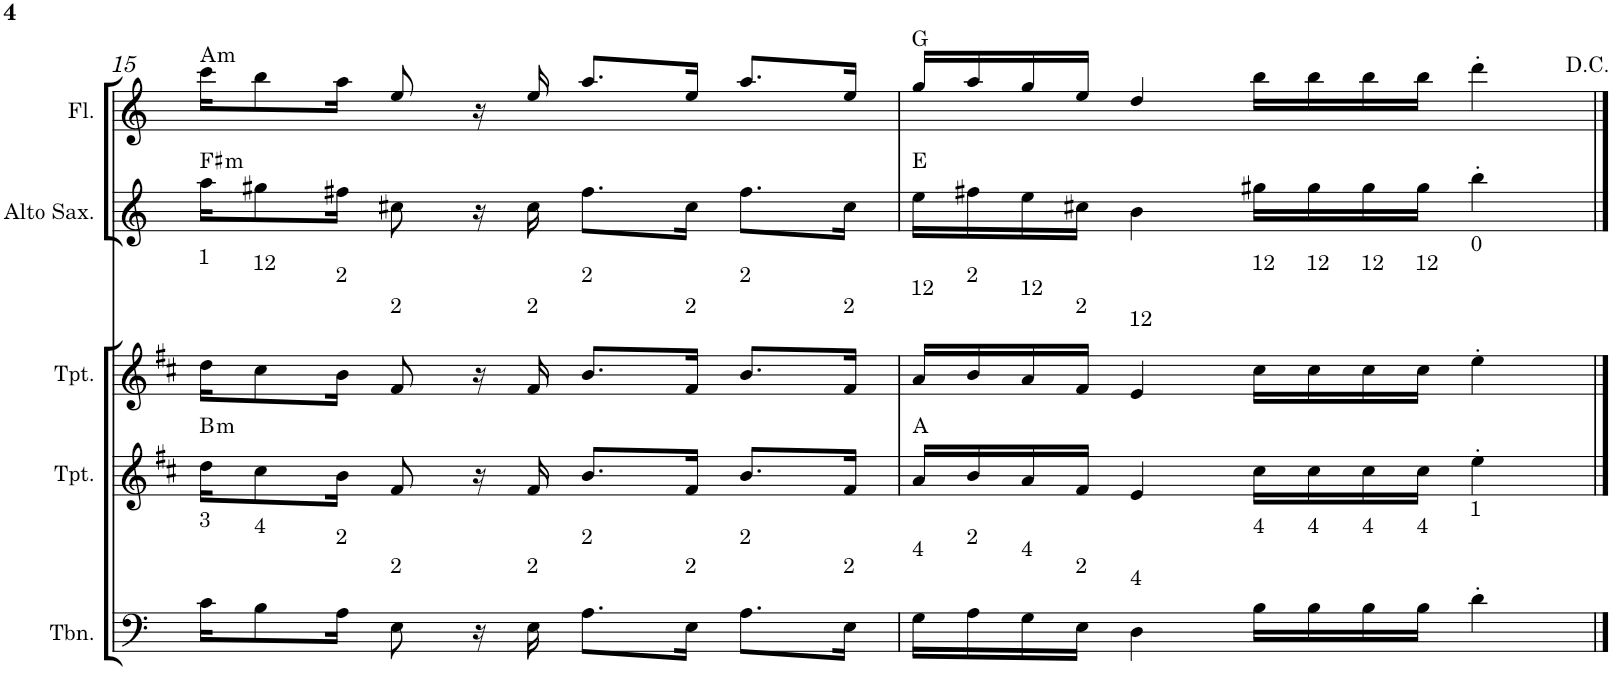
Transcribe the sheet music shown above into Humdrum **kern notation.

**kern	**kern	**harte	**kern	**kern	**harte	**kern	**harte
*part5	*part4	*part4	*part3	*part2	*part2	*part1	*part1
*staff5	*staff4	*	*staff3	*staff2	*	*staff1	*
*I"C clavF	*I"Bb	*	*I"Bb - Pirata	*I"Eb	*	*I"C clavG	*
!!LO:PB:g=z
*clefF4	*clefG2	*	*clefG2	*clefG2	*	*clefG2	*
*	*Trd1c2	*	*Trd1c2	*Trd5c9	*	*	*
*k[]	*k[f#c#]	*	*k[f#c#]	*k[]	*	*k[]	*
*C:	*D:	*	*D:	*	*	*C:	*
*M4/4	*M4/4	*	*M4/4	*M4/4	*	*M4/4	*
=15	=15	=15	=15	=15	=15	=15	=15
!	!	!	!LO:TX:a:t=1	!	!	!	!
!LO:TX:a:t=3	!	!LO:H:kt=m	!	!	!LO:H:kt=m	!	!LO:H:kt=m
16c\KL	16dd\KL	B:min	16dd\KL	16aa\KL	F#:min	16ccc\KL	A:min
!	!	!	!LO:TX:a:t=12	!	!	!	!
!LO:TX:a:t=4	!	!	!	!	!	!	!
8B\	8cc#\	.	8cc#\	8gg#X\	.	8bb\	.
!	!	!	!LO:TX:a:t=2	!	!	!	!
!LO:TX:a:t=2	!	!	!	!	!	!	!
16A\Jk	16b\Jk	.	16b\Jk	16ff#X\Jk	.	16aa\Jk	.
!	!	!	!LO:TX:a:t=2	!	!	!	!
!LO:TX:a:t=2	!	!	!	!	!	!	!
8E\	8f#/	.	8f#/	8cc#X\	.	8ee/	.
16r	16r	.	16r	16r	.	16r	.
!	!	!	!LO:TX:a:t=2	!	!	!	!
!LO:TX:a:t=2	!	!	!	!	!	!	!
16E\	16f#/	.	16f#/	16cc#\	.	16ee/	.
!	!	!	!LO:TX:a:t=2	!	!	!	!
!LO:TX:a:t=2	!	!	!	!	!	!	!
8.A\L	8.b/L	.	8.b/L	8.ff#\L	.	8.aa/L	.
!	!	!	!LO:TX:a:t=2	!	!	!	!
!LO:TX:a:t=2	!	!	!	!	!	!	!
16E\Jk	16f#/Jk	.	16f#/Jk	16cc#\Jk	.	16ee/Jk	.
!	!	!	!LO:TX:a:t=2	!	!	!	!
!LO:TX:a:t=2	!	!	!	!	!	!	!
8.A\L	8.b/L	.	8.b/L	8.ff#\L	.	8.aa/L	.
!	!	!	!LO:TX:a:t=2	!	!	!	!
!LO:TX:a:t=2	!	!	!	!	!	!	!
16E\Jk	16f#/Jk	.	16f#/Jk	16cc#\Jk	.	16ee/Jk	.
=16	=16	=16	=16	=16	=16	=16	=16
!	!	!	!LO:TX:a:t=12	!	!	!	!
!LO:TX:a:t=4	!	!	!	!	!	!	!
16G\LL	16a/LL	A:maj	16a/LL	16ee\LL	E:maj	16gg/LL	G:maj
!	!	!	!LO:TX:a:t=2	!	!	!	!
!LO:TX:a:t=2	!	!	!	!	!	!	!
16A\	16b/	.	16b/	16ff#X\	.	16aa/	.
!	!	!	!LO:TX:a:t=12	!	!	!	!
!LO:TX:a:t=4	!	!	!	!	!	!	!
16G\	16a/	.	16a/	16ee\	.	16gg/	.
!	!	!	!LO:TX:a:t=2	!	!	!	!
!LO:TX:a:t=2	!	!	!	!	!	!	!
16E\JJ	16f#/JJ	.	16f#/JJ	16cc#X\JJ	.	16ee/JJ	.
!	!	!	!LO:TX:a:t=12	!	!	!	!
!LO:TX:a:t=4	!	!	!	!	!	!	!
4D\	4e/	.	4e/	4b\	.	4dd/	.
!	!	!	!LO:TX:a:t=12	!	!	!	!
!LO:TX:a:t=4	!	!	!	!	!	!	!
16B\LL	16cc#\LL	.	16cc#\LL	16gg#X\LL	.	16bb\LL	.
!	!	!	!LO:TX:a:t=12	!	!	!	!
!LO:TX:a:t=4	!	!	!	!	!	!	!
16B\	16cc#\	.	16cc#\	16gg#\	.	16bb\	.
!	!	!	!LO:TX:a:t=12	!	!	!	!
!LO:TX:a:t=4	!	!	!	!	!	!	!
16B\	16cc#\	.	16cc#\	16gg#\	.	16bb\	.
!	!	!	!LO:TX:a:t=12	!	!	!	!
!LO:TX:a:t=4	!	!	!	!	!	!	!
16B\JJ	16cc#\JJ	.	16cc#\JJ	16gg#\JJ	.	16bb\JJ	.
!	!	!	!LO:TX:a:t=0	!	!	!	!
!LO:TX:a:t=1	!	!	!	!	!	!	!
4d'\	4ee'\	.	4ee'\	4bb'\	.	4ddd'\	.
==	==	==	==	==	==	==	==
*-	*-	*-	*-	*-	*-	*-	*-
